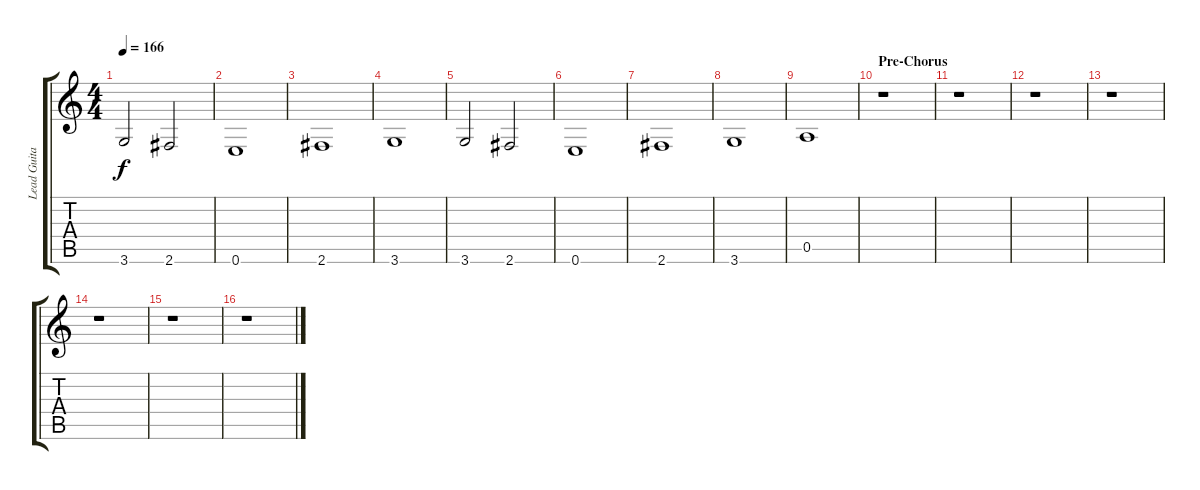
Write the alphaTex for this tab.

\track ("Lead Guitar" "Lead Guita") {instrument distortionguitar}
\staff {score tabs}
\tuning (E4 B3 G3 D3 A2 E2) {hide}
\ts (4 4)
\tempo 166
\clef g2
\ks c
3.6.2{dy f} 2.6.2 |
0.6.1 |
2.6.1 |
3.6.1 |
3.6.2 2.6.2 |
0.6.1 |
2.6.1 |
3.6.1 |
0.5.1 |
\section ("" "Pre-Chorus")
r.1 |
r.1 |
r.1 |
r.1 |
r.1 |
r.1 |
r.1
